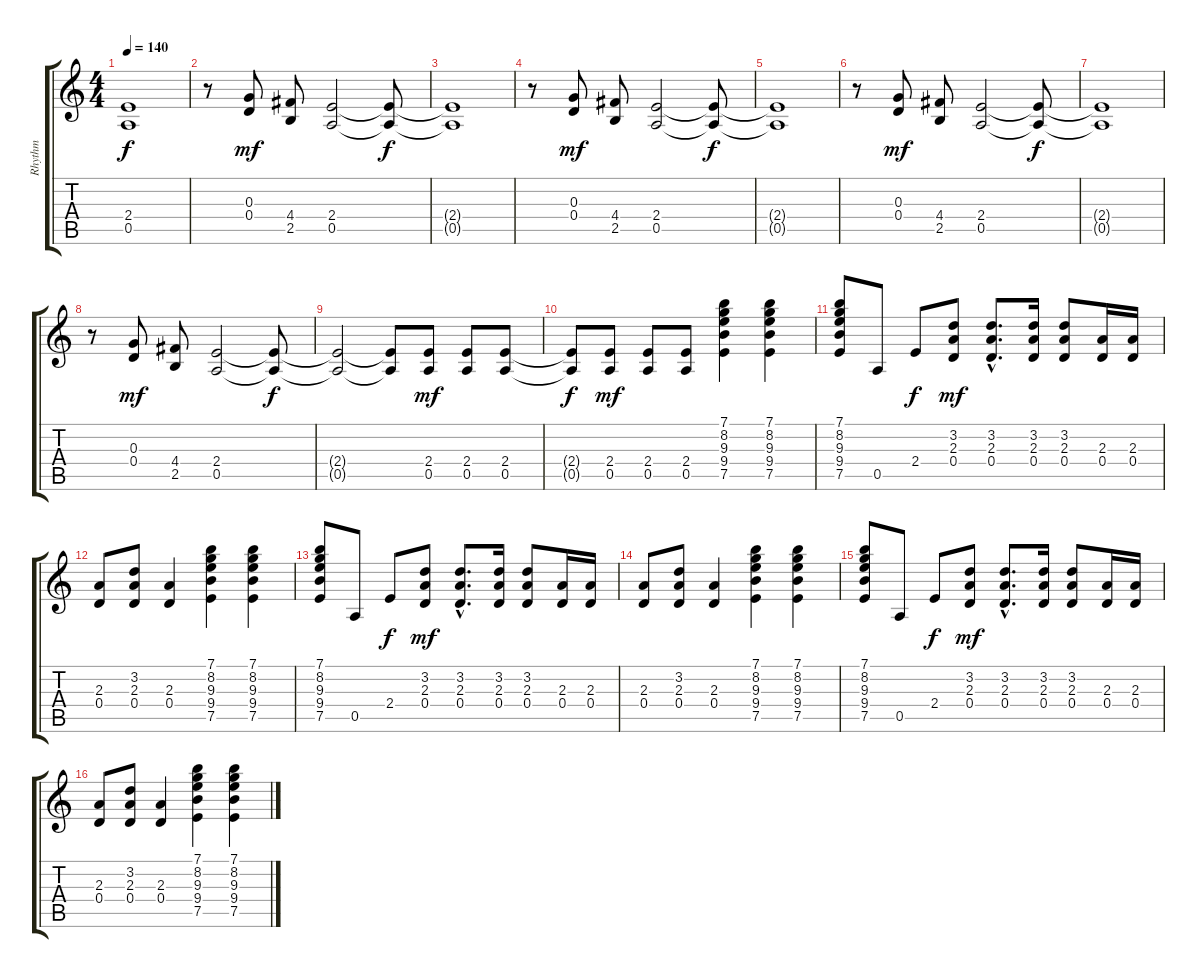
\track ("Rhythm" "Rhythm") {instrument overdrivenguitar}
\staff {score tabs}
\tuning (E4 B3 G3 D3 A2 E2) {hide}
\ts (4 4)
\tempo 140
\clef g2
\ks c
(2.4{t} 0.5{t}).1{dy f} |
r.8 (0.3 0.4).8{dy mf} (4.4 2.5).8 (2.4 0.5).2 (2.4{t} 0.5{t}).8{dy f} |
(2.4{t} 0.5{t}).1 |
r.8 (0.3 0.4).8{dy mf} (4.4 2.5).8 (2.4 0.5).2 (2.4{t} 0.5{t}).8{dy f} |
(2.4{t} 0.5{t}).1 |
r.8 (0.3 0.4).8{dy mf} (4.4 2.5).8 (2.4 0.5).2 (2.4{t} 0.5{t}).8{dy f} |
(2.4{t} 0.5{t}).1 |
r.8 (0.3 0.4).8{dy mf} (4.4 2.5).8 (2.4 0.5).2 (2.4{t} 0.5{t}).8{dy f} |
(2.4{t} 0.5{t}).2 (2.4{t} 0.5{t}).8 (2.4 0.5).8{dy mf} (2.4 0.5).8 (2.4 0.5).8 |
(2.4{t} 0.5{t}).8{dy f} (2.4 0.5).8{dy mf} (2.4 0.5).8 (2.4 0.5).8 (7.1 8.2 9.3 9.4 7.5).4 (7.1 8.2 9.3 9.4 7.5).4 |
(7.1 8.2 9.3 9.4 7.5).8 0.5.8 2.4.8{dy f} (3.2 2.3 0.4).8{dy mf} (3.2{hac} 2.3{hac} 0.4{hac}).8{d} (3.2 2.3 0.4).16 (3.2 2.3 0.4).8 (2.3 0.4).16 (2.3 0.4).16 |
(2.3 0.4).8 (3.2 2.3 0.4).8 (2.3 0.4).4 (7.1 8.2 9.3 9.4 7.5).4 (7.1 8.2 9.3 9.4 7.5).4 |
(7.1 8.2 9.3 9.4 7.5).8 0.5.8 2.4.8{dy f} (3.2 2.3 0.4).8{dy mf} (3.2{hac} 2.3{hac} 0.4{hac}).8{d} (3.2 2.3 0.4).16 (3.2 2.3 0.4).8 (2.3 0.4).16 (2.3 0.4).16 |
(2.3 0.4).8 (3.2 2.3 0.4).8 (2.3 0.4).4 (7.1 8.2 9.3 9.4 7.5).4 (7.1 8.2 9.3 9.4 7.5).4 |
(7.1 8.2 9.3 9.4 7.5).8 0.5.8 2.4.8{dy f} (3.2 2.3 0.4).8{dy mf} (3.2{hac} 2.3{hac} 0.4{hac}).8{d} (3.2 2.3 0.4).16 (3.2 2.3 0.4).8 (2.3 0.4).16 (2.3 0.4).16 |
(2.3 0.4).8 (3.2 2.3 0.4).8 (2.3 0.4).4 (7.1 8.2 9.3 9.4 7.5).4 (7.1 8.2 9.3 9.4 7.5).4
